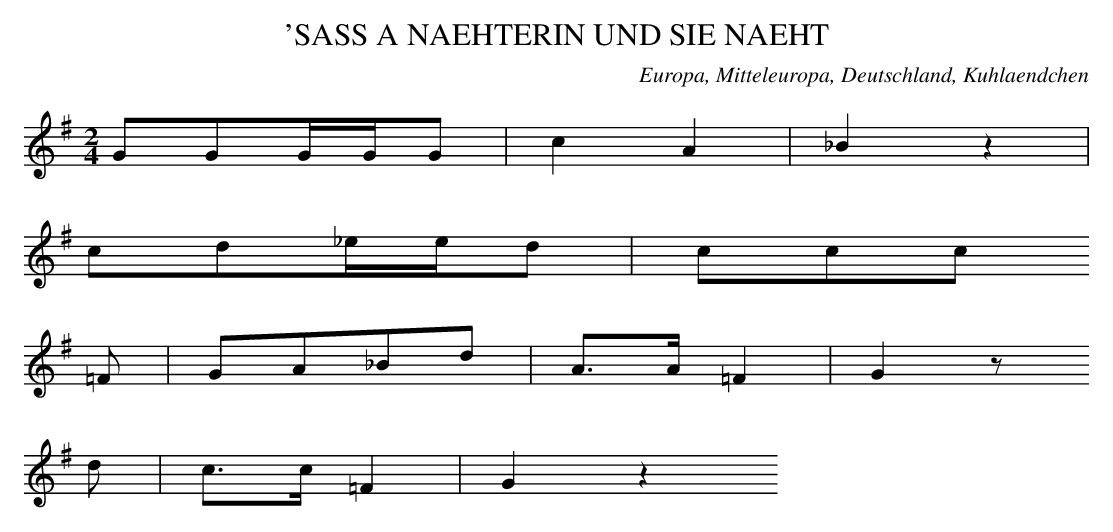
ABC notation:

X:1
T: 'SASS A NAEHTERIN UND SIE NAEHT
O: Europa, Mitteleuropa, Deutschland, Kuhlaendchen
M: 2/4
L: 1/16
K: G
G2G2GGG2 | c4A4 | _B4z4 |
c2d2_eed2 | c2c2c2
=F2 | G2A2_B2d2 | A3A=F4 | G4z2
d2 | c3c=F4 | G4z4
